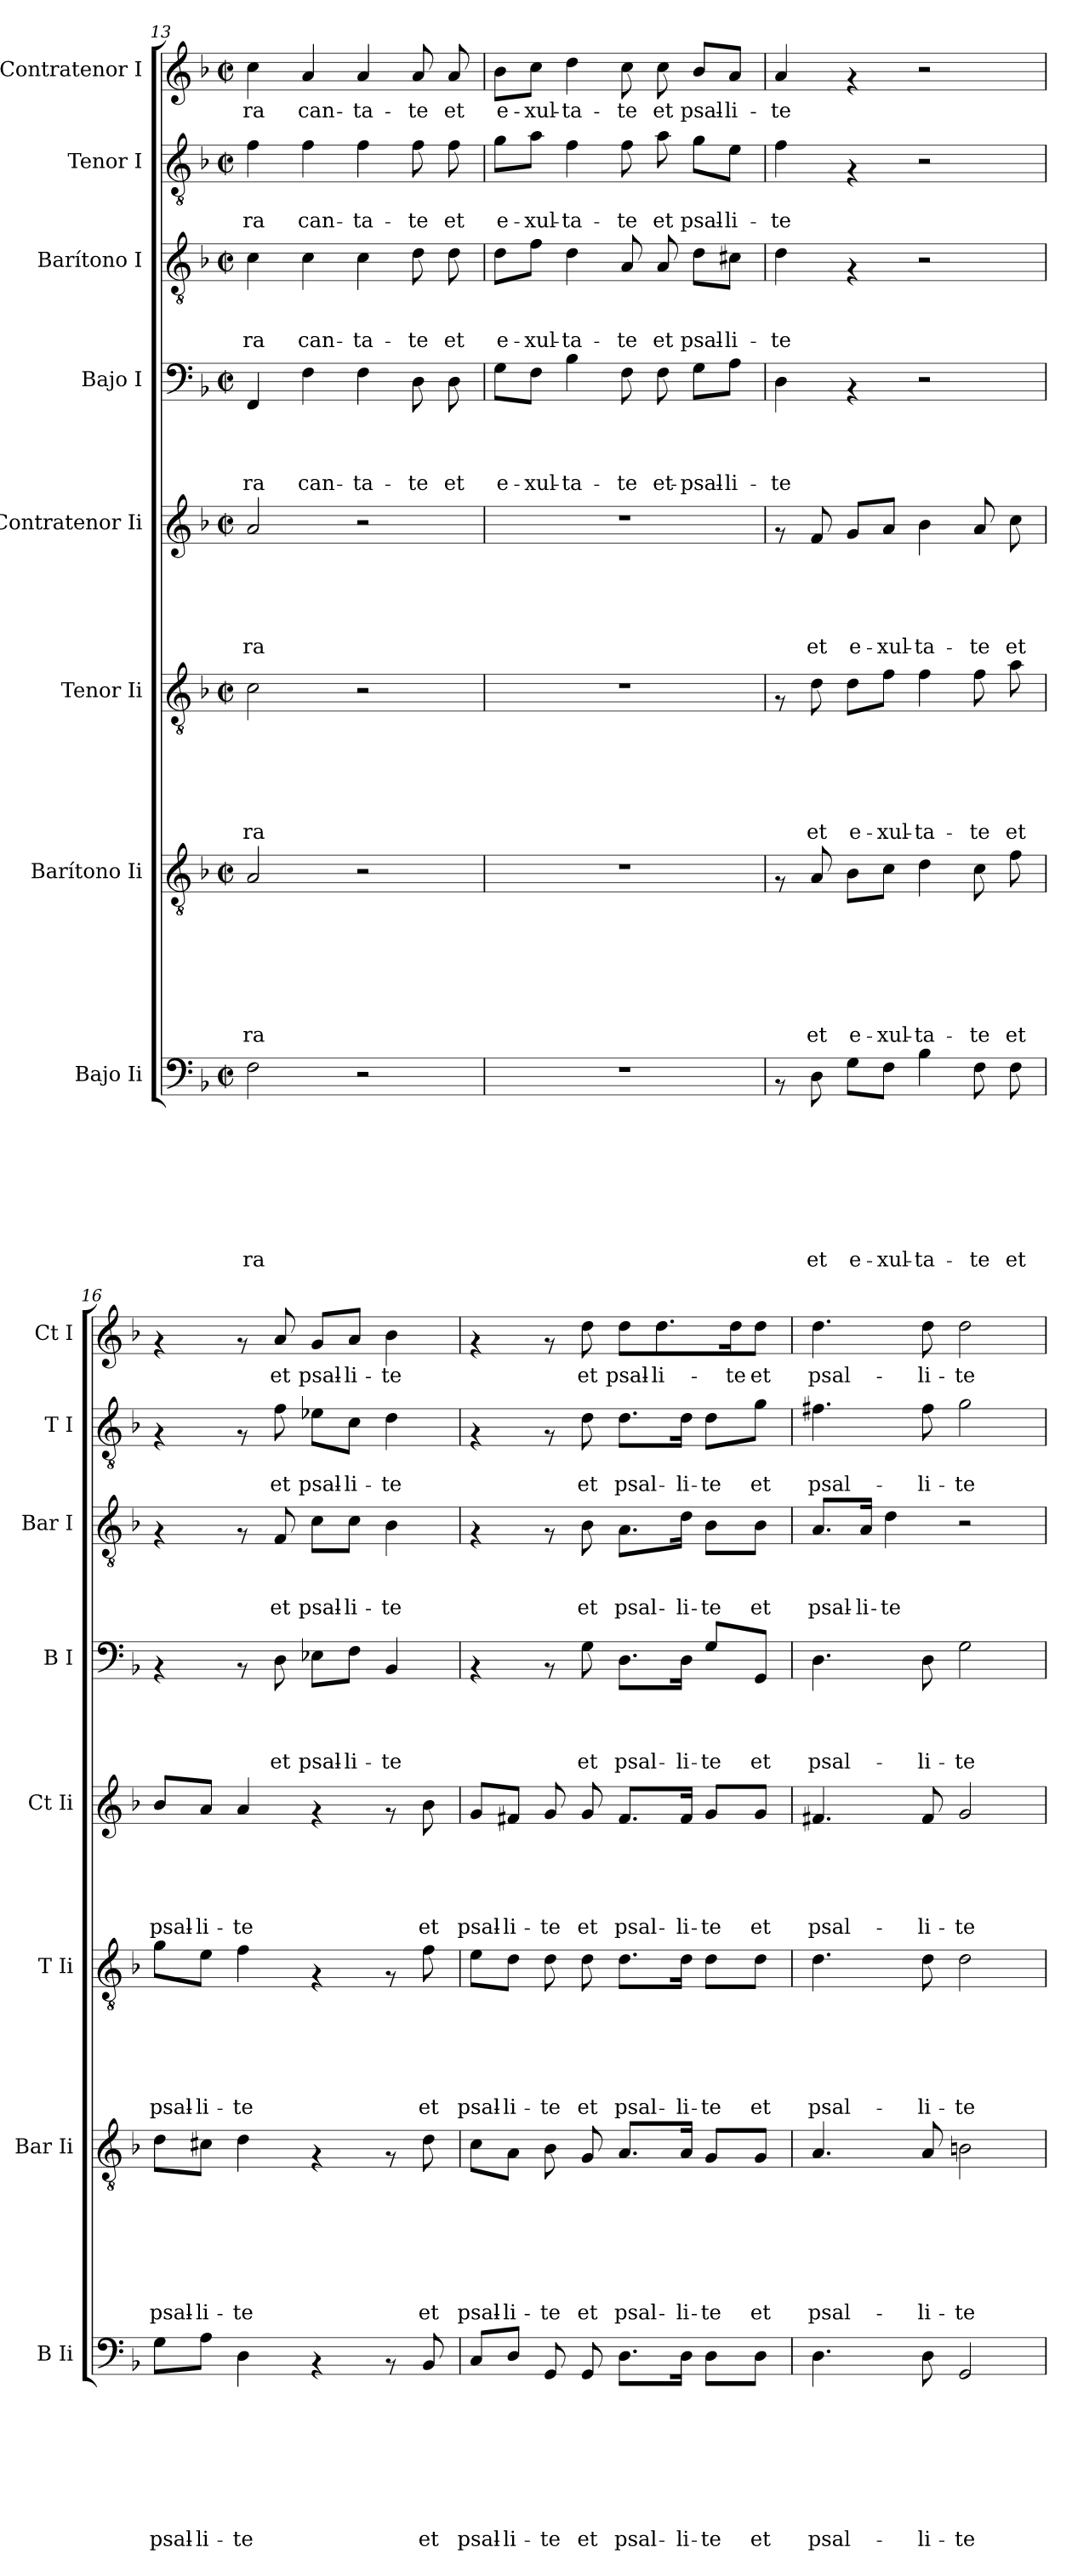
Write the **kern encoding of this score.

**kern	**text	**text	**text	**text	**text	**text	**text	**text	**kern	**text	**text	**text	**text	**text	**text	**text	**kern	**text	**text	**text	**text	**text	**text	**kern	**text	**text	**text	**text	**text	**kern	**text	**text	**text	**text	**kern	**text	**text	**text	**kern	**text	**text	**kern	**text
*part8	*part8	*part8	*part8	*part8	*part8	*part8	*part8	*part8	*part7	*part7	*part7	*part7	*part7	*part7	*part7	*part7	*part6	*part6	*part6	*part6	*part6	*part6	*part6	*part5	*part5	*part5	*part5	*part5	*part5	*part4	*part4	*part4	*part4	*part4	*part3	*part3	*part3	*part3	*part2	*part2	*part2	*part1	*part1
*staff8	*staff8	*staff8	*staff8	*staff8	*staff8	*staff8	*staff8	*staff8	*staff7	*staff7	*staff7	*staff7	*staff7	*staff7	*staff7	*staff7	*staff6	*staff6	*staff6	*staff6	*staff6	*staff6	*staff6	*staff5	*staff5	*staff5	*staff5	*staff5	*staff5	*staff4	*staff4	*staff4	*staff4	*staff4	*staff3	*staff3	*staff3	*staff3	*staff2	*staff2	*staff2	*staff1	*staff1
*I"Bajo Ii	*	*	*	*	*	*	*	*	*I"Barítono Ii	*	*	*	*	*	*	*	*I"Tenor Ii	*	*	*	*	*	*	*I"Contratenor Ii	*	*	*	*	*	*I"Bajo I	*	*	*	*	*I"Barítono I	*	*	*	*I"Tenor I	*	*	*I"Contratenor I	*
*I'B Ii	*	*	*	*	*	*	*	*	*I'Bar Ii	*	*	*	*	*	*	*	*I'T Ii	*	*	*	*	*	*	*I'Ct Ii	*	*	*	*	*	*I'B I	*	*	*	*	*I'Bar I	*	*	*	*I'T I	*	*	*I'Ct I	*
*clefF4	*	*	*	*	*	*	*	*	*clefGv2	*	*	*	*	*	*	*	*clefGv2	*	*	*	*	*	*	*clefG2	*	*	*	*	*	*clefF4	*	*	*	*	*clefGv2	*	*	*	*clefGv2	*	*	*clefG2	*
*k[b-]	*	*	*	*	*	*	*	*	*k[b-]	*	*	*	*	*	*	*	*k[b-]	*	*	*	*	*	*	*k[b-]	*	*	*	*	*	*k[b-]	*	*	*	*	*k[b-]	*	*	*	*k[b-]	*	*	*k[b-]	*
*F:	*	*	*	*	*	*	*	*	*F:	*	*	*	*	*	*	*	*F:	*	*	*	*	*	*	*F:	*	*	*	*	*	*F:	*	*	*	*	*F:	*	*	*	*F:	*	*	*F:	*
*M2/2	*	*	*	*	*	*	*	*	*M2/2	*	*	*	*	*	*	*	*M2/2	*	*	*	*	*	*	*M2/2	*	*	*	*	*	*M2/2	*	*	*	*	*M2/2	*	*	*	*M2/2	*	*	*M2/2	*
*met(c|)	*	*	*	*	*	*	*	*	*met(c|)	*	*	*	*	*	*	*	*met(c|)	*	*	*	*	*	*	*met(c|)	*	*	*	*	*	*met(c|)	*	*	*	*	*met(c|)	*	*	*	*met(c|)	*	*	*met(c|)	*
=13	=13	=13	=13	=13	=13	=13	=13	=13	=13	=13	=13	=13	=13	=13	=13	=13	=13	=13	=13	=13	=13	=13	=13	=13	=13	=13	=13	=13	=13	=13	=13	=13	=13	=13	=13	=13	=13	=13	=13	=13	=13	=13	=13
!	!	!	!	!	!	!	!	!LO:LY:b	!	!	!	!	!	!	!	!LO:LY:b	!	!	!	!	!	!	!LO:LY:b	!	!	!	!	!	!LO:LY:b	!	!	!	!	!LO:LY:b	!	!	!	!LO:LY:b	!	!	!LO:LY:b	!	!LO:LY:b
2F\	.	.	.	.	.	.	.	-ra	2A/	.	.	.	.	.	.	-ra	2c\	.	.	.	.	.	-ra	2a/	.	.	.	.	-ra	4FF/	.	.	.	-ra	4c\	.	.	-ra	4f\	.	-ra	4cc\	-ra
!	!	!	!	!	!	!	!	!	!	!	!	!	!	!	!	!	!	!	!	!	!	!	!	!	!	!	!	!	!	!	!	!	!	!LO:LY:b	!	!	!	!LO:LY:b	!	!	!LO:LY:b	!	!LO:LY:b
.	.	.	.	.	.	.	.	.	.	.	.	.	.	.	.	.	.	.	.	.	.	.	.	.	.	.	.	.	.	4F\	.	.	.	can-	4c\	.	.	can-	4f\	.	can-	4a/	can-
!	!	!	!	!	!	!	!	!	!	!	!	!	!	!	!	!	!	!	!	!	!	!	!	!	!	!	!	!	!	!	!	!	!	!LO:LY:b	!	!	!	!LO:LY:b	!	!	!LO:LY:b	!	!LO:LY:b
2r	.	.	.	.	.	.	.	.	2r	.	.	.	.	.	.	.	2r	.	.	.	.	.	.	2r	.	.	.	.	.	4F\	.	.	.	-ta-	4c\	.	.	-ta-	4f\	.	-ta-	4a/	-ta-
!	!	!	!	!	!	!	!	!	!	!	!	!	!	!	!	!	!	!	!	!	!	!	!	!	!	!	!	!	!	!	!	!	!	!LO:LY:b	!	!	!	!LO:LY:b	!	!	!LO:LY:b	!	!LO:LY:b
.	.	.	.	.	.	.	.	.	.	.	.	.	.	.	.	.	.	.	.	.	.	.	.	.	.	.	.	.	.	8D\	.	.	.	-te	8d\	.	.	-te	8f\	.	-te	8a/	-te
!	!	!	!	!	!	!	!	!	!	!	!	!	!	!	!	!	!	!	!	!	!	!	!	!	!	!	!	!	!	!	!	!	!	!LO:LY:b	!	!	!	!LO:LY:b	!	!	!LO:LY:b	!	!LO:LY:b
.	.	.	.	.	.	.	.	.	.	.	.	.	.	.	.	.	.	.	.	.	.	.	.	.	.	.	.	.	.	8D\	.	.	.	et	8d\	.	.	et	8f\	.	et	8a/	et
!!LO:PB:g=z
=14	=14	=14	=14	=14	=14	=14	=14	=14	=14	=14	=14	=14	=14	=14	=14	=14	=14	=14	=14	=14	=14	=14	=14	=14	=14	=14	=14	=14	=14	=14	=14	=14	=14	=14	=14	=14	=14	=14	=14	=14	=14	=14	=14
!	!	!	!	!	!	!	!	!	!	!	!	!	!	!	!	!	!	!	!	!	!	!	!	!	!	!	!	!	!	!	!	!	!	!LO:LY:b	!	!	!	!LO:LY:b	!	!	!LO:LY:b	!	!LO:LY:b
1r	.	.	.	.	.	.	.	.	1r	.	.	.	.	.	.	.	1r	.	.	.	.	.	.	1r	.	.	.	.	.	8G\L	.	.	.	e-	8d\L	.	.	e-	8g\L	.	e-	8b-\L	e-
!	!	!	!	!	!	!	!	!	!	!	!	!	!	!	!	!	!	!	!	!	!	!	!	!	!	!	!	!	!	!	!	!	!	!LO:LY:b	!	!	!	!LO:LY:b	!	!	!LO:LY:b	!	!LO:LY:b
.	.	.	.	.	.	.	.	.	.	.	.	.	.	.	.	.	.	.	.	.	.	.	.	.	.	.	.	.	.	8F\J	.	.	.	-xul-	8f\J	.	.	-xul-	8a\J	.	-xul-	8cc\J	-xul-
!	!	!	!	!	!	!	!	!	!	!	!	!	!	!	!	!	!	!	!	!	!	!	!	!	!	!	!	!	!	!	!	!	!	!LO:LY:b	!	!	!	!LO:LY:b	!	!	!LO:LY:b	!	!LO:LY:b
.	.	.	.	.	.	.	.	.	.	.	.	.	.	.	.	.	.	.	.	.	.	.	.	.	.	.	.	.	.	4B-\	.	.	.	-ta-	4d\	.	.	-ta-	4f\	.	-ta-	4dd\	-ta-
!	!	!	!	!	!	!	!	!	!	!	!	!	!	!	!	!	!	!	!	!	!	!	!	!	!	!	!	!	!	!	!	!	!	!LO:LY:b	!	!	!	!LO:LY:b	!	!	!LO:LY:b	!	!LO:LY:b
.	.	.	.	.	.	.	.	.	.	.	.	.	.	.	.	.	.	.	.	.	.	.	.	.	.	.	.	.	.	8F\	.	.	.	-te	8A/	.	.	-te	8f\	.	-te	8cc\	-te
!	!	!	!	!	!	!	!	!	!	!	!	!	!	!	!	!	!	!	!	!	!	!	!	!	!	!	!	!	!	!	!	!	!	!LO:LY:b	!	!	!	!LO:LY:b	!	!	!LO:LY:b	!	!LO:LY:b
.	.	.	.	.	.	.	.	.	.	.	.	.	.	.	.	.	.	.	.	.	.	.	.	.	.	.	.	.	.	8F\	.	.	.	et-	8A/	.	.	et	8a\	.	et	8cc\	et
!	!	!	!	!	!	!	!	!	!	!	!	!	!	!	!	!	!	!	!	!	!	!	!	!	!	!	!	!	!	!	!	!	!	!LO:LY:b	!	!	!	!LO:LY:b	!	!	!LO:LY:b	!	!LO:LY:b
.	.	.	.	.	.	.	.	.	.	.	.	.	.	.	.	.	.	.	.	.	.	.	.	.	.	.	.	.	.	8G\L	.	.	.	-psal-	8d\L	.	.	psal-	8g\L	.	psal-	8b-/L	psal-
!	!	!	!	!	!	!	!	!	!	!	!	!	!	!	!	!	!	!	!	!	!	!	!	!	!	!	!	!	!	!	!	!	!	!LO:LY:b	!	!	!	!LO:LY:b	!	!	!LO:LY:b	!	!LO:LY:b
.	.	.	.	.	.	.	.	.	.	.	.	.	.	.	.	.	.	.	.	.	.	.	.	.	.	.	.	.	.	8A\J	.	.	.	-li-	8c#X\J	.	.	-li-	8e\J	.	-li-	8a/J	-li-
=15	=15	=15	=15	=15	=15	=15	=15	=15	=15	=15	=15	=15	=15	=15	=15	=15	=15	=15	=15	=15	=15	=15	=15	=15	=15	=15	=15	=15	=15	=15	=15	=15	=15	=15	=15	=15	=15	=15	=15	=15	=15	=15	=15
!	!	!	!	!	!	!	!	!	!	!	!	!	!	!	!	!	!	!	!	!	!	!	!	!	!	!	!	!	!	!	!	!	!	!LO:LY:b	!	!	!	!LO:LY:b	!	!	!LO:LY:b	!	!LO:LY:b
8rAA	.	.	.	.	.	.	.	.	8rF	.	.	.	.	.	.	.	8rF	.	.	.	.	.	.	8rf	.	.	.	.	.	4D\	.	.	.	-te	4d\	.	.	-te	4f\	.	-te	4a/	-te
!	!	!	!	!	!	!	!	!LO:LY:b	!	!	!	!	!	!	!	!LO:LY:b	!	!	!	!	!	!	!LO:LY:b	!	!	!	!	!	!LO:LY:b	!	!	!	!	!	!	!	!	!	!	!	!	!	!
8D\	.	.	.	.	.	.	.	et	8A/	.	.	.	.	.	.	et	8d\	.	.	.	.	.	et	8f/	.	.	.	.	et	.	.	.	.	.	.	.	.	.	.	.	.	.	.
!	!	!	!	!	!	!	!	!LO:LY:b	!	!	!	!	!	!	!	!LO:LY:b	!	!	!	!	!	!	!LO:LY:b	!	!	!	!	!	!LO:LY:b	!	!	!	!	!	!	!	!	!	!	!	!	!	!
8G\L	.	.	.	.	.	.	.	e-	8B-\L	.	.	.	.	.	.	e-	8d\L	.	.	.	.	.	e-	8g/L	.	.	.	.	e-	4rAA	.	.	.	.	4rF	.	.	.	4rF	.	.	4rf	.
!	!	!	!	!	!	!	!	!LO:LY:b	!	!	!	!	!	!	!	!LO:LY:b	!	!	!	!	!	!	!LO:LY:b	!	!	!	!	!	!LO:LY:b	!	!	!	!	!	!	!	!	!	!	!	!	!	!
8F\J	.	.	.	.	.	.	.	-xul-	8c\J	.	.	.	.	.	.	-xul-	8f\J	.	.	.	.	.	-xul-	8a/J	.	.	.	.	-xul-	.	.	.	.	.	.	.	.	.	.	.	.	.	.
!	!	!	!	!	!	!	!	!LO:LY:b	!	!	!	!	!	!	!	!LO:LY:b	!	!	!	!	!	!	!LO:LY:b	!	!	!	!	!	!LO:LY:b	!	!	!	!	!	!	!	!	!	!	!	!	!	!
4B-\	.	.	.	.	.	.	.	-ta-	4d\	.	.	.	.	.	.	-ta-	4f\	.	.	.	.	.	-ta-	4b-\	.	.	.	.	-ta-	2r	.	.	.	.	2r	.	.	.	2r	.	.	2r	.
!	!	!	!	!	!	!	!	!LO:LY:b	!	!	!	!	!	!	!	!LO:LY:b	!	!	!	!	!	!	!LO:LY:b	!	!	!	!	!	!LO:LY:b	!	!	!	!	!	!	!	!	!	!	!	!	!	!
8F\	.	.	.	.	.	.	.	-te	8c\	.	.	.	.	.	.	-te	8f\	.	.	.	.	.	-te	8a/	.	.	.	.	-te	.	.	.	.	.	.	.	.	.	.	.	.	.	.
!	!	!	!	!	!	!	!	!LO:LY:b	!	!	!	!	!	!	!	!LO:LY:b	!	!	!	!	!	!	!LO:LY:b	!	!	!	!	!	!LO:LY:b	!	!	!	!	!	!	!	!	!	!	!	!	!	!
8F\	.	.	.	.	.	.	.	et	8f\	.	.	.	.	.	.	et	8a\	.	.	.	.	.	et	8cc\	.	.	.	.	et	.	.	.	.	.	.	.	.	.	.	.	.	.	.
=16	=16	=16	=16	=16	=16	=16	=16	=16	=16	=16	=16	=16	=16	=16	=16	=16	=16	=16	=16	=16	=16	=16	=16	=16	=16	=16	=16	=16	=16	=16	=16	=16	=16	=16	=16	=16	=16	=16	=16	=16	=16	=16	=16
!	!	!	!	!	!	!	!	!LO:LY:b	!	!	!	!	!	!	!	!LO:LY:b	!	!	!	!	!	!	!LO:LY:b	!	!	!	!	!	!LO:LY:b	!	!	!	!	!	!	!	!	!	!	!	!	!	!
8G\L	.	.	.	.	.	.	.	psal-	8d\L	.	.	.	.	.	.	psal-	8g\L	.	.	.	.	.	psal-	8b-/L	.	.	.	.	psal-	4rAA	.	.	.	.	4rF	.	.	.	4rF	.	.	4rf	.
!	!	!	!	!	!	!	!	!LO:LY:b	!	!	!	!	!	!	!	!LO:LY:b	!	!	!	!	!	!	!LO:LY:b	!	!	!	!	!	!LO:LY:b	!	!	!	!	!	!	!	!	!	!	!	!	!	!
8A\J	.	.	.	.	.	.	.	-li-	8c#X\J	.	.	.	.	.	.	-li-	8e\J	.	.	.	.	.	-li-	8a/J	.	.	.	.	-li-	.	.	.	.	.	.	.	.	.	.	.	.	.	.
!	!	!	!	!	!	!	!	!LO:LY:b	!	!	!	!	!	!	!	!LO:LY:b	!	!	!	!	!	!	!LO:LY:b	!	!	!	!	!	!LO:LY:b	!	!	!	!	!	!	!	!	!	!	!	!	!	!
4D\	.	.	.	.	.	.	.	-te	4d\	.	.	.	.	.	.	-te	4f\	.	.	.	.	.	-te	4a/	.	.	.	.	-te	8rAA	.	.	.	.	8rF	.	.	.	8rF	.	.	8rf	.
!	!	!	!	!	!	!	!	!	!	!	!	!	!	!	!	!	!	!	!	!	!	!	!	!	!	!	!	!	!	!	!	!	!	!LO:LY:b	!	!	!	!LO:LY:b	!	!	!LO:LY:b	!	!LO:LY:b
.	.	.	.	.	.	.	.	.	.	.	.	.	.	.	.	.	.	.	.	.	.	.	.	.	.	.	.	.	.	8D\	.	.	.	et	8F/	.	.	et	8f\	.	et	8a/	et
!	!	!	!	!	!	!	!	!	!	!	!	!	!	!	!	!	!	!	!	!	!	!	!	!	!	!	!	!	!	!	!	!	!	!LO:LY:b	!	!	!	!LO:LY:b	!	!	!LO:LY:b	!	!LO:LY:b
4rAA	.	.	.	.	.	.	.	.	4rF	.	.	.	.	.	.	.	4rF	.	.	.	.	.	.	4rf	.	.	.	.	.	8E-X\L	.	.	.	psal-	8c\L	.	.	psal-	8e-X\L	.	psal-	8g/L	psal-
!	!	!	!	!	!	!	!	!	!	!	!	!	!	!	!	!	!	!	!	!	!	!	!	!	!	!	!	!	!	!	!	!	!	!LO:LY:b	!	!	!	!LO:LY:b	!	!	!LO:LY:b	!	!LO:LY:b
.	.	.	.	.	.	.	.	.	.	.	.	.	.	.	.	.	.	.	.	.	.	.	.	.	.	.	.	.	.	8F\J	.	.	.	-li-	8c\J	.	.	-li-	8c\J	.	-li-	8a/J	-li-
!	!	!	!	!	!	!	!	!	!	!	!	!	!	!	!	!	!	!	!	!	!	!	!	!	!	!	!	!	!	!	!	!	!	!LO:LY:b	!	!	!	!LO:LY:b	!	!	!LO:LY:b	!	!LO:LY:b
8rAA	.	.	.	.	.	.	.	.	8rF	.	.	.	.	.	.	.	8rF	.	.	.	.	.	.	8rf	.	.	.	.	.	4BB-/	.	.	.	-te	4B-\	.	.	-te	4d\	.	-te	4b-\	-te
!	!	!	!	!	!	!	!	!LO:LY:b	!	!	!	!	!	!	!	!LO:LY:b	!	!	!	!	!	!	!LO:LY:b	!	!	!	!	!	!LO:LY:b	!	!	!	!	!	!	!	!	!	!	!	!	!	!
8BB-/	.	.	.	.	.	.	.	et	8d\	.	.	.	.	.	.	et	8f\	.	.	.	.	.	et	8b-\	.	.	.	.	et	.	.	.	.	.	.	.	.	.	.	.	.	.	.
=17	=17	=17	=17	=17	=17	=17	=17	=17	=17	=17	=17	=17	=17	=17	=17	=17	=17	=17	=17	=17	=17	=17	=17	=17	=17	=17	=17	=17	=17	=17	=17	=17	=17	=17	=17	=17	=17	=17	=17	=17	=17	=17	=17
!	!	!	!	!	!	!	!	!LO:LY:b	!	!	!	!	!	!	!	!LO:LY:b	!	!	!	!	!	!	!LO:LY:b	!	!	!	!	!	!LO:LY:b	!	!	!	!	!	!	!	!	!	!	!	!	!	!
8C/L	.	.	.	.	.	.	.	psal-	8c\L	.	.	.	.	.	.	psal-	8e\L	.	.	.	.	.	psal-	8g/L	.	.	.	.	psal-	4rAA	.	.	.	.	4rF	.	.	.	4rF	.	.	4rf	.
!	!	!	!	!	!	!	!	!LO:LY:b	!	!	!	!	!	!	!	!LO:LY:b	!	!	!	!	!	!	!LO:LY:b	!	!	!	!	!	!LO:LY:b	!	!	!	!	!	!	!	!	!	!	!	!	!	!
8D/J	.	.	.	.	.	.	.	-li-	8A\J	.	.	.	.	.	.	-li-	8d\J	.	.	.	.	.	-li-	8f#X/J	.	.	.	.	-li-	.	.	.	.	.	.	.	.	.	.	.	.	.	.
!	!	!	!	!	!	!	!	!LO:LY:b	!	!	!	!	!	!	!	!LO:LY:b	!	!	!	!	!	!	!LO:LY:b	!	!	!	!	!	!LO:LY:b	!	!	!	!	!	!	!	!	!	!	!	!	!	!
8GG/	.	.	.	.	.	.	.	-te	8B-\	.	.	.	.	.	.	-te	8d\	.	.	.	.	.	-te	8g/	.	.	.	.	-te	8rAA	.	.	.	.	8rF	.	.	.	8rF	.	.	8rf	.
!	!	!	!	!	!	!	!	!LO:LY:b	!	!	!	!	!	!	!	!LO:LY:b	!	!	!	!	!	!	!LO:LY:b	!	!	!	!	!	!LO:LY:b	!	!	!	!	!LO:LY:b	!	!	!	!LO:LY:b	!	!	!LO:LY:b	!	!LO:LY:b
8GG/	.	.	.	.	.	.	.	et	8G/	.	.	.	.	.	.	et	8d\	.	.	.	.	.	et	8g/	.	.	.	.	et	8G\	.	.	.	et	8B-\	.	.	et	8d\	.	et	8dd\	et
!	!	!	!	!	!	!	!	!LO:LY:b	!	!	!	!	!	!	!	!LO:LY:b	!	!	!	!	!	!	!LO:LY:b	!	!	!	!	!	!LO:LY:b	!	!	!	!	!LO:LY:b	!	!	!	!LO:LY:b	!	!	!LO:LY:b	!	!LO:LY:b
8.D\L	.	.	.	.	.	.	.	psal-	8.A/L	.	.	.	.	.	.	psal-	8.d\L	.	.	.	.	.	psal-	8.f#/L	.	.	.	.	psal-	8.D\L	.	.	.	psal-	8.A\L	.	.	psal-	8.d\L	.	psal-	8dd\L	psal-
!	!	!	!	!	!	!	!	!	!	!	!	!	!	!	!	!	!	!	!	!	!	!	!	!	!	!	!	!	!	!	!	!	!	!	!	!	!	!	!	!	!	!	!LO:LY:b
.	.	.	.	.	.	.	.	.	.	.	.	.	.	.	.	.	.	.	.	.	.	.	.	.	.	.	.	.	.	.	.	.	.	.	.	.	.	.	.	.	.	8.dd\	-li-
!	!	!	!	!	!	!	!	!LO:LY:b	!	!	!	!	!	!	!	!LO:LY:b	!	!	!	!	!	!	!LO:LY:b	!	!	!	!	!	!LO:LY:b	!	!	!	!	!LO:LY:b	!	!	!	!LO:LY:b	!	!	!LO:LY:b	!	!
16D\Jk	.	.	.	.	.	.	.	-li-	16A/Jk	.	.	.	.	.	.	-li-	16d\Jk	.	.	.	.	.	-li-	16f#/Jk	.	.	.	.	-li-	16D\Jk	.	.	.	-li-	16d\Jk	.	.	-li-	16d\Jk	.	-li-	.	.
!	!	!	!	!	!	!	!	!LO:LY:b	!	!	!	!	!	!	!	!LO:LY:b	!	!	!	!	!	!	!LO:LY:b	!	!	!	!	!	!LO:LY:b	!	!	!	!	!LO:LY:b	!	!	!	!LO:LY:b	!	!	!LO:LY:b	!	!
8D\L	.	.	.	.	.	.	.	-te	8G/L	.	.	.	.	.	.	-te	8d\L	.	.	.	.	.	-te	8g/L	.	.	.	.	-te	8G/L	.	.	.	-te	8B-\L	.	.	-te	8d\L	.	-te	.	.
!	!	!	!	!	!	!	!	!	!	!	!	!	!	!	!	!	!	!	!	!	!	!	!	!	!	!	!	!	!	!	!	!	!	!	!	!	!	!	!	!	!	!	!LO:LY:b
.	.	.	.	.	.	.	.	.	.	.	.	.	.	.	.	.	.	.	.	.	.	.	.	.	.	.	.	.	.	.	.	.	.	.	.	.	.	.	.	.	.	16dd\k	-te
!	!	!	!	!	!	!	!	!LO:LY:b	!	!	!	!	!	!	!	!LO:LY:b	!	!	!	!	!	!	!LO:LY:b	!	!	!	!	!	!LO:LY:b	!	!	!	!	!LO:LY:b	!	!	!	!LO:LY:b	!	!	!LO:LY:b	!	!LO:LY:b
8D\J	.	.	.	.	.	.	.	et	8G/J	.	.	.	.	.	.	et	8d\J	.	.	.	.	.	et	8g/J	.	.	.	.	et	8GG/J	.	.	.	et	8B-\J	.	.	et	8g\J	.	et	8dd\J	et
=18	=18	=18	=18	=18	=18	=18	=18	=18	=18	=18	=18	=18	=18	=18	=18	=18	=18	=18	=18	=18	=18	=18	=18	=18	=18	=18	=18	=18	=18	=18	=18	=18	=18	=18	=18	=18	=18	=18	=18	=18	=18	=18	=18
!	!	!	!	!	!	!	!	!LO:LY:b	!	!	!	!	!	!	!	!LO:LY:b	!	!	!	!	!	!	!LO:LY:b	!	!	!	!	!	!LO:LY:b	!	!	!	!	!LO:LY:b	!	!	!	!LO:LY:b	!	!	!LO:LY:b	!	!LO:LY:b
4.D\	.	.	.	.	.	.	.	psal-	4.A/	.	.	.	.	.	.	psal-	4.d\	.	.	.	.	.	psal-	4.f#X/	.	.	.	.	psal-	4.D\	.	.	.	psal-	8.A/L	.	.	psal-	4.f#X\	.	psal-	4.dd\	psal-
!	!	!	!	!	!	!	!	!	!	!	!	!	!	!	!	!	!	!	!	!	!	!	!	!	!	!	!	!	!	!	!	!	!	!	!	!	!	!LO:LY:b	!	!	!	!	!
.	.	.	.	.	.	.	.	.	.	.	.	.	.	.	.	.	.	.	.	.	.	.	.	.	.	.	.	.	.	.	.	.	.	.	16A/Jk	.	.	-li-	.	.	.	.	.
!	!	!	!	!	!	!	!	!	!	!	!	!	!	!	!	!	!	!	!	!	!	!	!	!	!	!	!	!	!	!	!	!	!	!	!	!	!	!LO:LY:b	!	!	!	!	!
.	.	.	.	.	.	.	.	.	.	.	.	.	.	.	.	.	.	.	.	.	.	.	.	.	.	.	.	.	.	.	.	.	.	.	4d\	.	.	-te	.	.	.	.	.
!	!	!	!	!	!	!	!	!LO:LY:b	!	!	!	!	!	!	!	!LO:LY:b	!	!	!	!	!	!	!LO:LY:b	!	!	!	!	!	!LO:LY:b	!	!	!	!	!LO:LY:b	!	!	!	!	!	!	!LO:LY:b	!	!LO:LY:b
8D\	.	.	.	.	.	.	.	-li-	8A/	.	.	.	.	.	.	-li-	8d\	.	.	.	.	.	-li-	8f#/	.	.	.	.	-li-	8D\	.	.	.	-li-	.	.	.	.	8f#\	.	-li-	8dd\	-li-
!	!	!	!	!	!	!	!	!LO:LY:b	!	!	!	!	!	!	!	!LO:LY:b	!	!	!	!	!	!	!LO:LY:b	!	!	!	!	!	!LO:LY:b	!	!	!	!	!LO:LY:b	!	!	!	!	!	!	!LO:LY:b	!	!LO:LY:b
2GG/	.	.	.	.	.	.	.	-te	2Bn\	.	.	.	.	.	.	-te	2d\	.	.	.	.	.	-te	2g/	.	.	.	.	-te	2G\	.	.	.	-te	2r	.	.	.	2g\	.	-te	2dd\	-te
=	=	=	=	=	=	=	=	=	=	=	=	=	=	=	=	=	=	=	=	=	=	=	=	=	=	=	=	=	=	=	=	=	=	=	=	=	=	=	=	=	=	=	=
*-	*-	*-	*-	*-	*-	*-	*-	*-	*-	*-	*-	*-	*-	*-	*-	*-	*-	*-	*-	*-	*-	*-	*-	*-	*-	*-	*-	*-	*-	*-	*-	*-	*-	*-	*-	*-	*-	*-	*-	*-	*-	*-	*-
